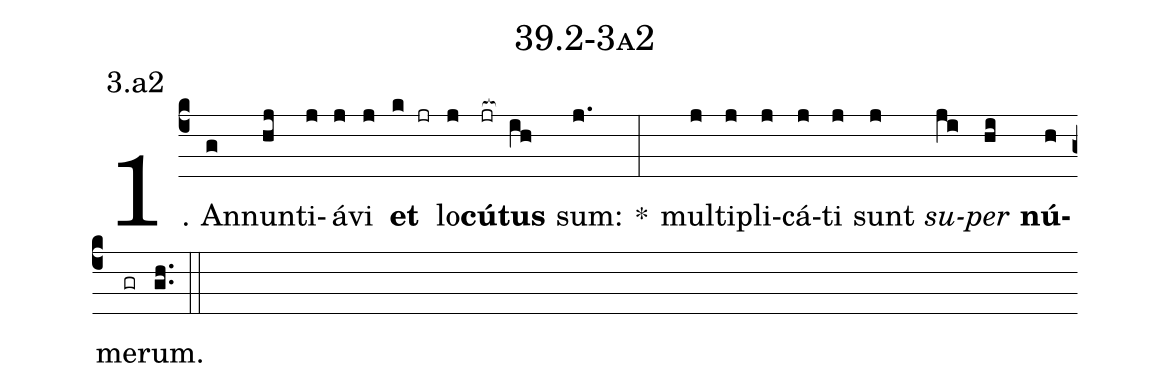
name: 39.2-3a2;
annotation: 3.a2;
%%
(c4)1. An(g)nun(hj)ti(j)á(j)vi(j) <b>et</b>(k jr) lo(j)<b>cú</b>(jr[ocb:1{])<b>tus</b>(ih[ocb:0}]) sum:(j.) *(:) mul(j)ti(j)pli(j)cá(j)ti(j) sunt(j) <i>su</i>(ji)<i>per</i>(hi) <b>nú</b>(h)me(gr)rum.(gh..) (::)


%E(j) u(j) o(ji) u(hi) a(h) e.(gh..) (::)
